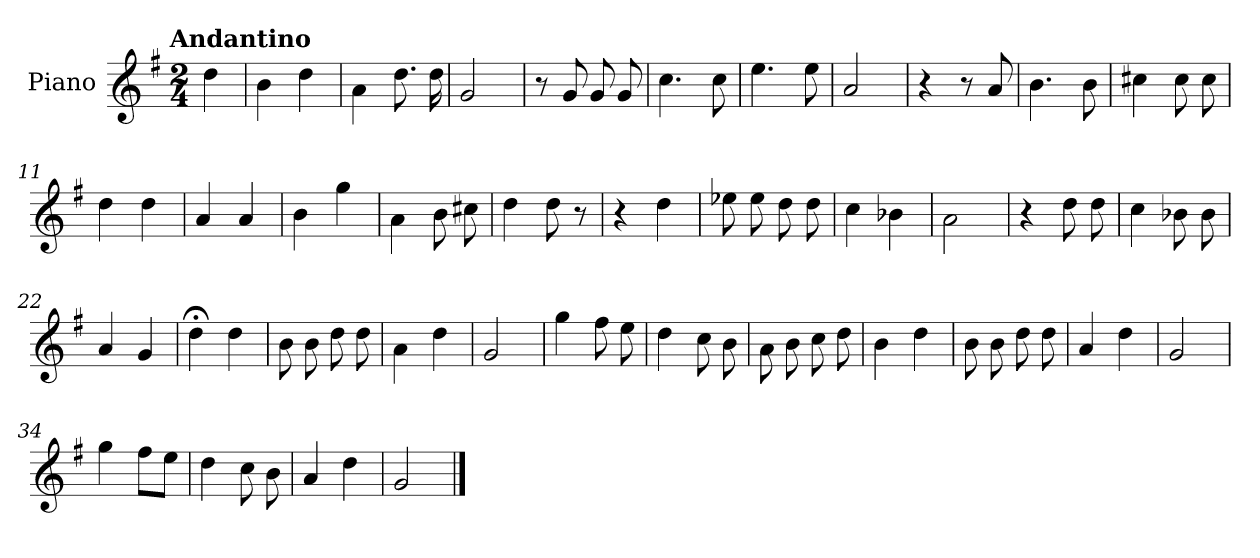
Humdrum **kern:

**kern
*part1
*staff1
*I"Piano
*I'Pno.
*clefG2
*k[f#]
!!LO:TX:omd:t=Andantino
*M2/4
*MM92
=
4dd\
=1
4b\
4dd\
=2
4a\
8.dd\
16dd\
=3
2g/
=4
8r
8g/
8g/
8g/
=5
4.cc\
8cc\
!!LO:LB:g=z
=6
4.ee\
8ee\
=7
2a/
=8
4r
8r
8a/
=9
4.b\
8b\
=10
4cc#X\
8cc#\
8cc#\
=11
4dd\
4dd\
=12
4a/
4a/
=13
4b\
4gg\
=14
4a\
8b\
8cc#X\
!!LO:LB:g=z
=15
4dd\
8dd\
8r
=16
4r
4dd\
=17
8ee-X\
8ee-\
8dd\
8dd\
=18
4cc\
4b-X\
=19
2a\
=20
4r
8dd\
8dd\
=21
4cc\
8b-X\
8b-\
=22
4a/
4g/
!!LO:LB:g=z
=23
4dd;<\
4dd\
=24
8b\
8b\
8dd\
8dd\
=25
4a\
4dd\
=26
2g/
=27
4gg\
8ff#\
8ee\
=28
4dd\
8cc\
8b\
=29
8a\
8b\
8cc\
8dd\
=30
4b\
4dd\
!!LO:LB:g=z
=31
8b\
8b\
8dd\
8dd\
=32
4a/
4dd\
=33
2g/
=34
4gg\
8ff#\L
8ee\J
=35
4dd\
8cc\
8b\
=36
4a/
4dd\
=37
2g/
==
*-
